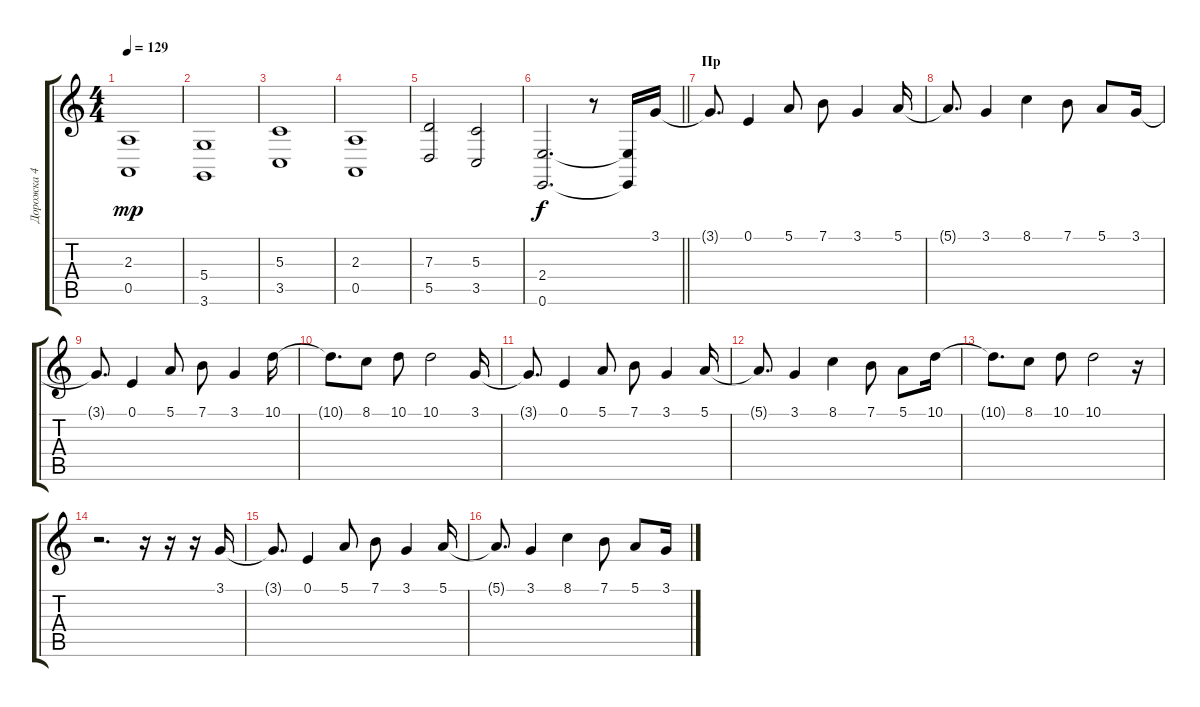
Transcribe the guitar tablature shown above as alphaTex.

\track ("Дорожка 4" "Дорожка 4") {instrument lead5charang}
\staff {score tabs}
\tuning (E4 B3 G3 D3 A2 E2) {hide}
\ts (4 4)
\tempo 129
\clef g2
\ks c
(2.3 0.5).1{dy mp} |
(5.4 3.6).1 |
(5.3 3.5).1 |
(2.3 0.5).1 |
(7.3 5.5).2 (5.3 3.5).2 |
\barLineRight lightlight
(2.4 0.6).2{d dy f} r.8 (2.4{t} 0.6{t}).16 3.1.16{instrument lead5charang} |
\section ("" "Пр")
3.1{t}.8{d instrument lead5charang} 0.1.4 5.1.8 7.1.8 3.1.4 5.1.16 |
5.1{t}.8{d} 3.1.4 8.1.4 7.1.8 5.1.8 3.1.16 |
3.1{t}.8{d instrument lead5charang} 0.1.4 5.1.8 7.1.8 3.1.4 10.1.16 |
10.1{t}.8{d} 8.1.8 10.1.8 10.1.2 3.1.16 |
3.1{t}.8{d instrument lead5charang} 0.1.4 5.1.8 7.1.8 3.1.4 5.1.16 |
5.1{t}.8{d} 3.1.4 8.1.4 7.1.8 5.1.8 10.1.16 |
10.1{t}.8{d} 8.1.8 10.1.8 10.1.2 r.16 |
r.2{d} r.16 r.16 r.16 3.1.16 |
3.1{t}.8{d instrument lead5charang} 0.1.4 5.1.8 7.1.8 3.1.4 5.1.16 |
5.1{t}.8{d} 3.1.4 8.1.4 7.1.8 5.1.8 3.1.16
